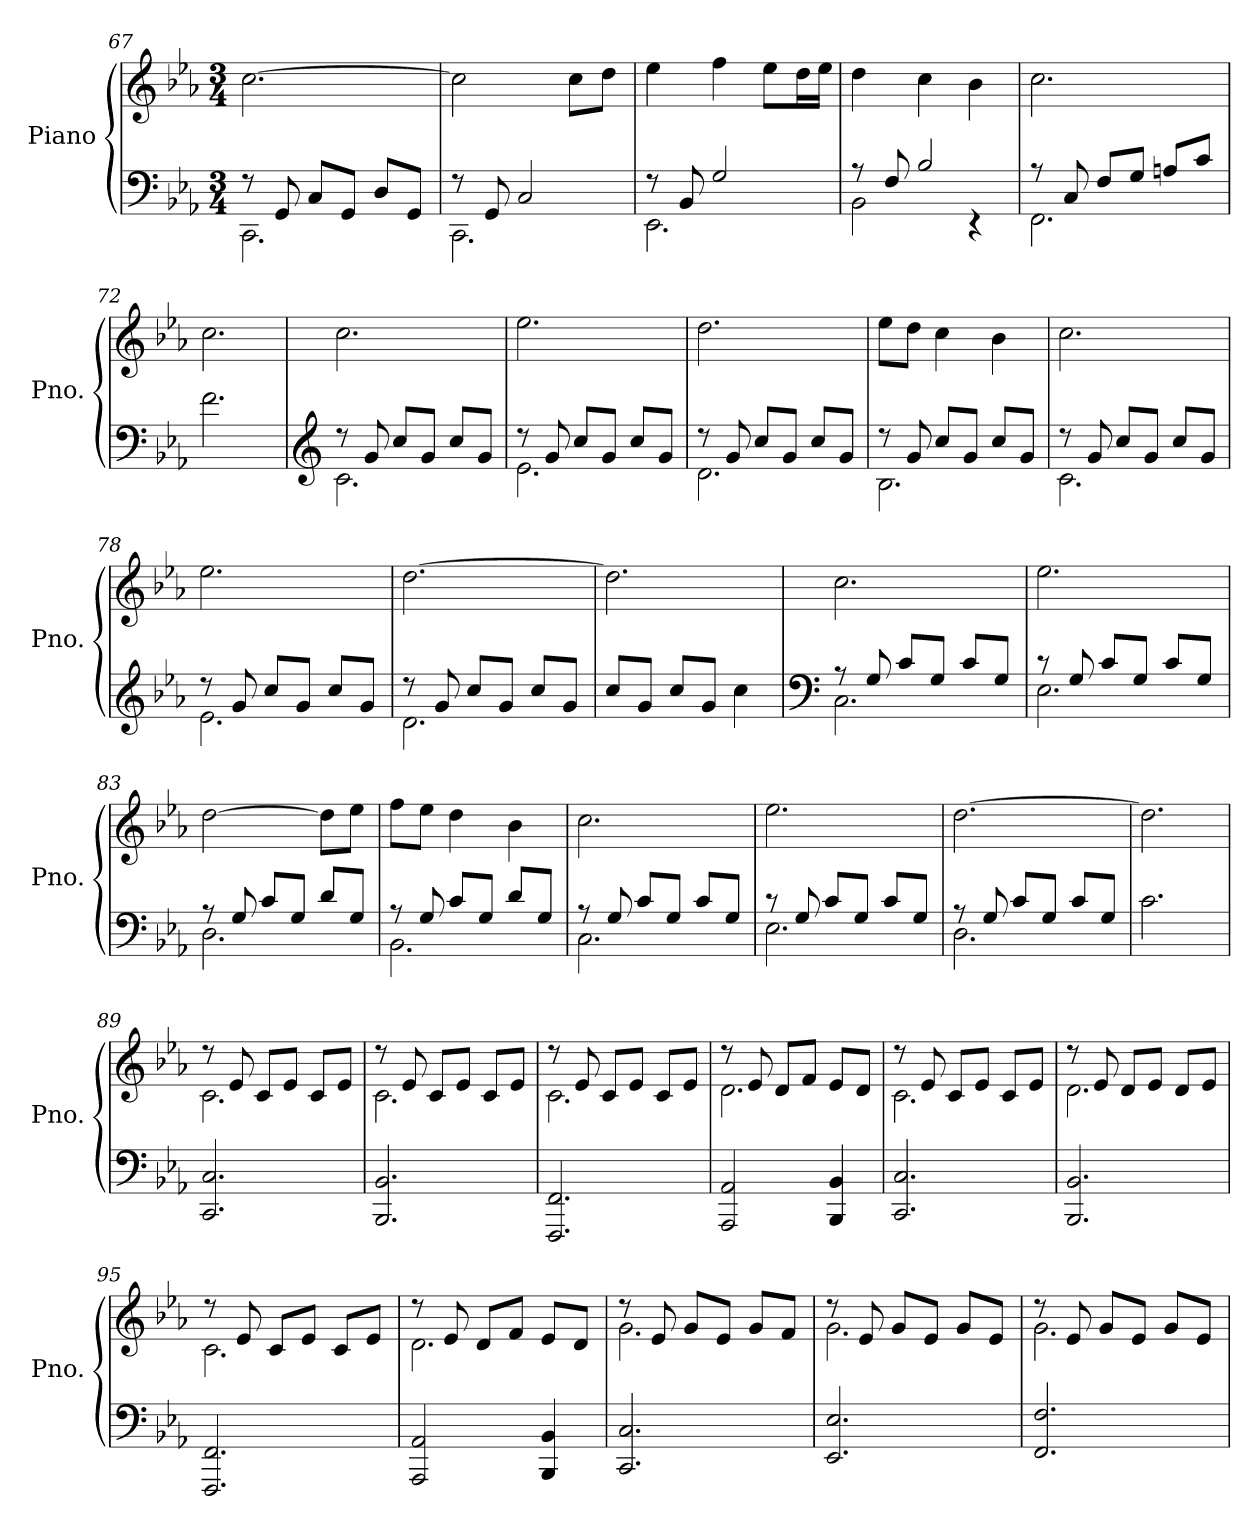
**kern	**kern
*part1	*part1
*staff2	*staff1
*I"Piano	*
*I'Pno.	*
*clefF4	*clefG2
*k[b-e-a-]	*k[b-e-a-]
*M3/4	*M3/4
=67	=67
*^	*
8r	2.CC\	[2.cc\
8GG/	.	.
8C/L	.	.
8GG/J	.	.
8D/L	.	.
8GG/J	.	.
=68	=68	=68
8r	2.CC\	2cc\]
8GG/	.	.
2C/	.	.
.	.	8cc\L
.	.	8dd\J
=69	=69	=69
8r	2.EE-\	4ee-\
8BB-/	.	.
2G/	.	4ff\
.	.	8ee-\L
.	.	16dd\L
.	.	16ee-\JJ
=70	=70	=70
8r	2BB-\	4dd\
8F/	.	.
2B-/	.	4cc\
.	4r	4b-\
=71	=71	=71
8r	2.FF\	2.cc\
8C/	.	.
8F/L	.	.
8G/J	.	.
8An/L	.	.
8c/J	.	.
*v	*v	*
!!LO:LB:g=z
=72	=72
2.f\	2.cc\
=73	=73
*clefG2	*
*^	*
8r	2.c\	2.cc\
8g/	.	.
8cc/L	.	.
8g/J	.	.
8cc/L	.	.
8g/J	.	.
=74	=74	=74
8r	2.e-\	2.ee-\
8g/	.	.
8cc/L	.	.
8g/J	.	.
8cc/L	.	.
8g/J	.	.
=75	=75	=75
8r	2.d\	2.dd\
8g/	.	.
8cc/L	.	.
8g/J	.	.
8cc/L	.	.
8g/J	.	.
=76	=76	=76
8r	2.B-\	8ee-\L
8g/	.	8dd\J
8cc/L	.	4cc\
8g/J	.	.
8cc/L	.	4b-\
8g/J	.	.
=77	=77	=77
8r	2.c\	2.cc\
8g/	.	.
8cc/L	.	.
8g/J	.	.
8cc/L	.	.
8g/J	.	.
!!LO:LB:g=z
=78	=78	=78
8r	2.e-\	2.ee-\
8g/	.	.
8cc/L	.	.
8g/J	.	.
8cc/L	.	.
8g/J	.	.
=79	=79	=79
8r	2.d\	[2.dd\
8g/	.	.
8cc/L	.	.
8g/J	.	.
8cc/L	.	.
8g/J	.	.
*v	*v	*
=80	=80
8cc/L	2.dd\]
8g/J	.
8cc/L	.
8g/J	.
4cc\	.
=81	=81
*clefF4	*
*^	*
8r	2.C\	2.cc\
8G/	.	.
8c/L	.	.
8G/J	.	.
8c/L	.	.
8G/J	.	.
=82	=82	=82
8r	2.E-\	2.ee-\
8G/	.	.
8c/L	.	.
8G/J	.	.
8c/L	.	.
8G/J	.	.
!!LO:LB:g=z
=83	=83	=83
8r	2.D\	[2dd\
8G/	.	.
8c/L	.	.
8G/J	.	.
8d/L	.	8dd\L]
8G/J	.	8ee-\J
=84	=84	=84
8r	2.BB-\	8ff\L
8G/	.	8ee-\J
8c/L	.	4dd\
8G/J	.	.
8d/L	.	4b-\
8G/J	.	.
=85	=85	=85
8r	2.C\	2.cc\
8G/	.	.
8c/L	.	.
8G/J	.	.
8c/L	.	.
8G/J	.	.
=86	=86	=86
8r	2.E-\	2.ee-\
8G/	.	.
8c/L	.	.
8G/J	.	.
8c/L	.	.
8G/J	.	.
=87	=87	=87
8r	2.D\	[2.dd\
8G/	.	.
8c/L	.	.
8G/J	.	.
8c/L	.	.
8G/J	.	.
*v	*v	*
=88	=88
2.c\	2.dd\]
!!LO:LB:g=z
=89	=89
*	*^
2.CC/ 2.C/	8r	2.c\
.	8e-/	.
.	8c/L	.
.	8e-/J	.
.	8c/L	.
.	8e-/J	.
=90	=90	=90
2.BBB-/ 2.BB-/	8r	2.c\
.	8e-/	.
.	8c/L	.
.	8e-/J	.
.	8c/L	.
.	8e-/J	.
=91	=91	=91
2.FFF/ 2.FF/	8r	2.c\
.	8e-/	.
.	8c/L	.
.	8e-/J	.
.	8c/L	.
.	8e-/J	.
=92	=92	=92
2AAA-/ 2AA-/	8r	2.d\
.	8e-/	.
.	8d/L	.
.	8f/J	.
4BBB-/ 4BB-/	8e-/L	.
.	8d/J	.
=93	=93	=93
2.CC/ 2.C/	8r	2.c\
.	8e-/	.
.	8c/L	.
.	8e-/J	.
.	8c/L	.
.	8e-/J	.
!!LO:PB:g=z	!!
=94	=94	=94
2.BBB-/ 2.BB-/	8r	2.d\
.	8e-/	.
.	8d/L	.
.	8e-/J	.
.	8d/L	.
.	8e-/J	.
=95	=95	=95
2.FFF/ 2.FF/	8r	2.c\
.	8e-/	.
.	8c/L	.
.	8e-/J	.
.	8c/L	.
.	8e-/J	.
=96	=96	=96
2AAA-/ 2AA-/	8r	2.d\
.	8e-/	.
.	8d/L	.
.	8f/J	.
4BBB-/ 4BB-/	8e-/L	.
.	8d/J	.
=97	=97	=97
2.CC/ 2.C/	8r	2.g\
.	8e-/	.
.	8g/L	.
.	8e-/J	.
.	8g/L	.
.	8f/J	.
=98	=98	=98
2.EE-/ 2.E-/	8r	2.g\
.	8e-/	.
.	8g/L	.
.	8e-/J	.
.	8g/L	.
.	8e-/J	.
!!LO:LB:g=z	!!
=99	=99	=99
2.FF/ 2.F/	8r	2.g\
.	8e-/	.
.	8g/L	.
.	8e-/J	.
.	8g/L	.
.	8e-/J	.
*	*v	*v
=	=
*-	*-
